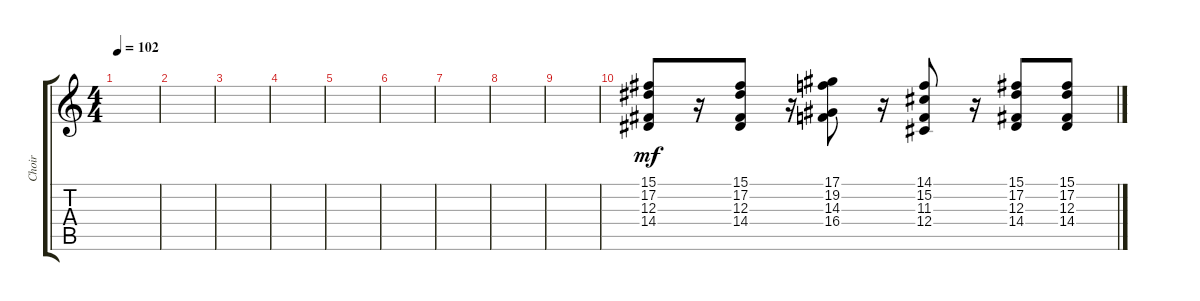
\track ("Choir" "Choir") {instrument choiraahs}
\staff {score tabs}
\tuning (Eb4 Bb3 Gb3 Db3 Ab2 Eb2) {hide}
\ts (4 4)
\tempo 102
\clef g2
\ks c
|
|
|
|
|
|
|
|
|
(15.1 17.2 12.3 14.4).8{dy mf} r.16 (15.1 17.2 12.3 14.4).8 r.16 (17.1 19.2 14.3 16.4).8 r.16 (14.1 15.2 11.3 12.4).8 r.16 (15.1 17.2 12.3 14.4).8 (15.1 17.2 12.3 14.4).8
